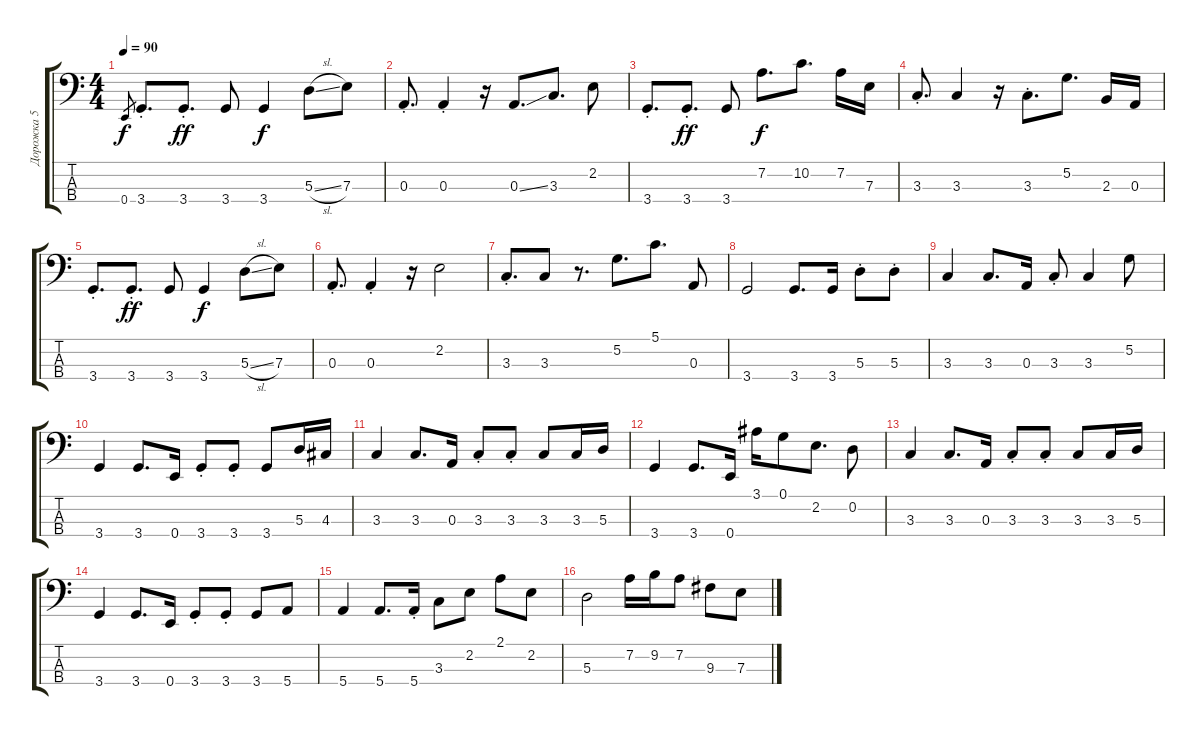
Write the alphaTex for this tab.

\track ("Дорожка 5" "Дорожка 5") {instrument electricbassfinger}
\staff {score tabs}
\tuning (G2 D2 A1 E1) {hide}
\ts (4 4)
\tempo 90
\clef f4
\ks c
0.4.8{gr dy f} 3.4{st}.8{d} 3.4{st}.8{d dy ff} 3.4.8 3.4.4{dy f} 5.3{sl}.8 7.3.8 |
0.3{st}.8{d} 0.3{st}.4 r.16 0.3{ss}.8{d} 3.3.8{d} 2.2.8 |
3.4{st}.8{d} 3.4{st}.8{d dy ff} 3.4.8 7.2.8{d dy f} 10.2.8{d} 7.2.16 7.3.16 |
3.3{st}.8{d} 3.3.4 r.16 3.3{st}.8{d} 5.2.8{d} 2.3.16 0.3.16 |
3.4{st}.8{d} 3.4{st}.8{d dy ff} 3.4.8 3.4.4{dy f} 5.3{sl}.8 7.3.8 |
0.3{st}.8{d} 0.3{st}.4 r.16 2.2.2 |
3.3{st}.8{d} 3.3.8 r.8{d} 5.2.8{d} 5.1.8{d} 0.3.8 |
3.4.2 3.4.8{d} 3.4.16 5.3{st}.8 5.3{st}.8 |
3.3.4 3.3.8{d} 0.3.16 3.3{st}.8 3.3.4 5.2.8 |
3.4.4 3.4.8{d} 0.4.16 3.4{st}.8 3.4{st}.8 3.4.8 5.3.16 4.3.16 |
3.3.4 3.3.8{d} 0.3.16 3.3{st}.8 3.3{st}.8 3.3.8 3.3.16 5.3.16 |
3.4.4 3.4.8{d} 0.4.16 3.1.16 0.1.8 2.2.8{d} 0.2.8 |
3.3.4 3.3.8{d} 0.3.16 3.3{st}.8 3.3{st}.8 3.3.8 3.3.16 5.3.16 |
3.4.4 3.4.8{d} 0.4.16 3.4{st}.8 3.4{st}.8 3.4.8 5.4.8 |
5.4.4 5.4.8{d} 5.4{st}.16 3.3.8 2.2.8 2.1.8 2.2.8 |
5.3.2 7.2.16 9.2.16 7.2.8 9.3.8 7.3.8
